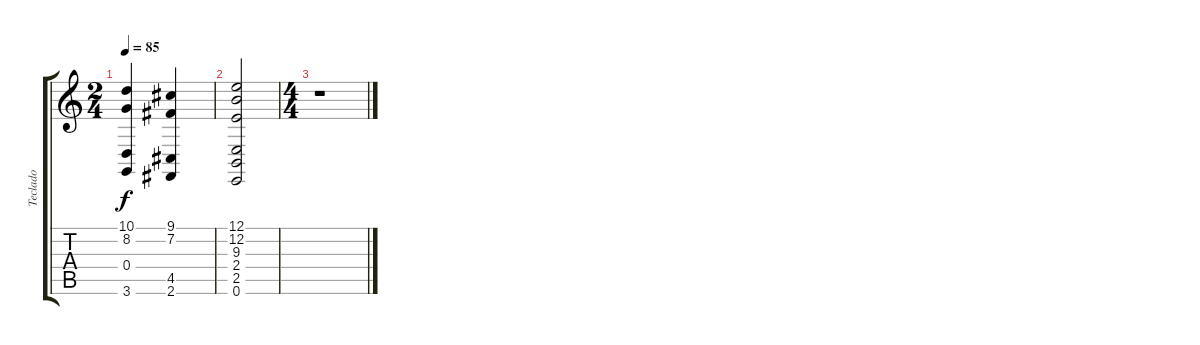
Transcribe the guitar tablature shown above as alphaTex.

\track ("Teclado" "Teclado") {instrument churchorgan}
\staff {score tabs}
\tuning (E4 B3 G3 D3 A2 E2) {hide}
\ts (2 4)
\tempo 85
\clef g2
\ks c
(10.1 8.2 0.4 3.6).4{dy f} (9.1 7.2 4.5 2.6).4 |
(12.1 12.2 9.3 2.4 2.5 0.6).2 |
\ts (4 4)
r.1
